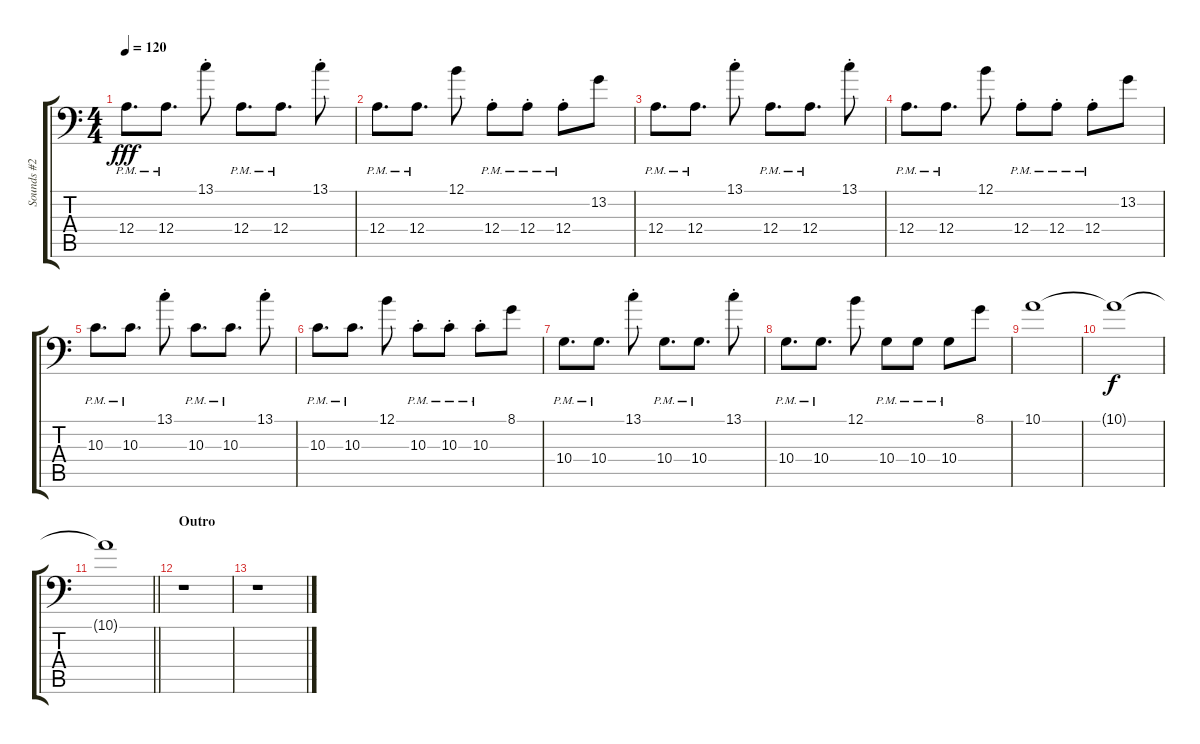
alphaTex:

\track ("Sounds #2" "Sounds #2") {instrument lead2sawtooth}
\staff {score tabs}
\tuning (B3 Gb3 D3 A2 E2 A1) {hide}
\ts (4 4)
\tempo 120
\clef f4
\ks c
12.4{pm}.8{d dy fff} 12.4{pm}.8{d} 13.1{st}.8 12.4{pm}.8{d} 12.4{pm}.8{d} 13.1{st}.8 |
12.4{pm}.8{d} 12.4{pm}.8{d} 12.1.8 12.4{pm st}.8 12.4{pm st}.8 12.4{pm st}.8 13.2.8 |
12.4{pm}.8{d} 12.4{pm}.8{d} 13.1{st}.8 12.4{pm}.8{d} 12.4{pm}.8{d} 13.1{st}.8 |
12.4{pm}.8{d} 12.4{pm}.8{d} 12.1.8 12.4{pm st}.8 12.4{pm st}.8 12.4{pm st}.8 13.2.8 |
10.3{pm}.8{d} 10.3{pm}.8{d} 13.1{st}.8 10.3{pm}.8{d} 10.3{pm}.8{d} 13.1{st}.8 |
10.3{pm}.8{d} 10.3{pm}.8{d} 12.1.8 10.3{pm st}.8 10.3{pm st}.8 10.3{pm st}.8 8.1.8 |
10.4{pm}.8{d} 10.4{pm}.8{d} 13.1{st}.8 10.4{pm}.8{d} 10.4{pm}.8{d} 13.1{st}.8 |
10.4{pm}.8{d} 10.4{pm}.8{d} 12.1.8 10.4{pm}.8 10.4{pm}.8 10.4{pm}.8 8.1.8 |
10.1.1{volume 0} |
10.1{t}.1{dy f} |
\barLineRight lightlight
10.1{t}.1 |
\section ("" "Outro")
r.1 |
r.1
